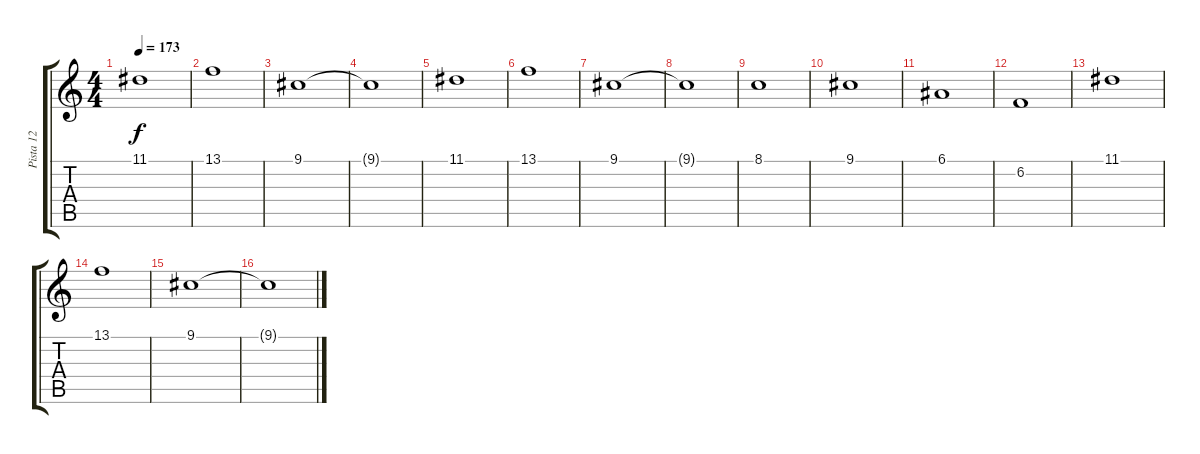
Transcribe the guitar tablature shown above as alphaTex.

\track ("Pista 12" "Pista 12") {instrument stringensemble2}
\staff {score tabs}
\tuning (E4 B3 G3 D3 A2 E2) {hide}
\ts (4 4)
\tempo 173
\clef g2
\ks c
11.1.1{dy f} |
13.1.1 |
9.1.1 |
9.1{t}.1 |
11.1.1 |
13.1.1 |
9.1.1 |
9.1{t}.1 |
8.1.1 |
9.1.1 |
6.1.1 |
6.2.1 |
11.1.1 |
13.1.1 |
9.1.1 |
9.1{t}.1
